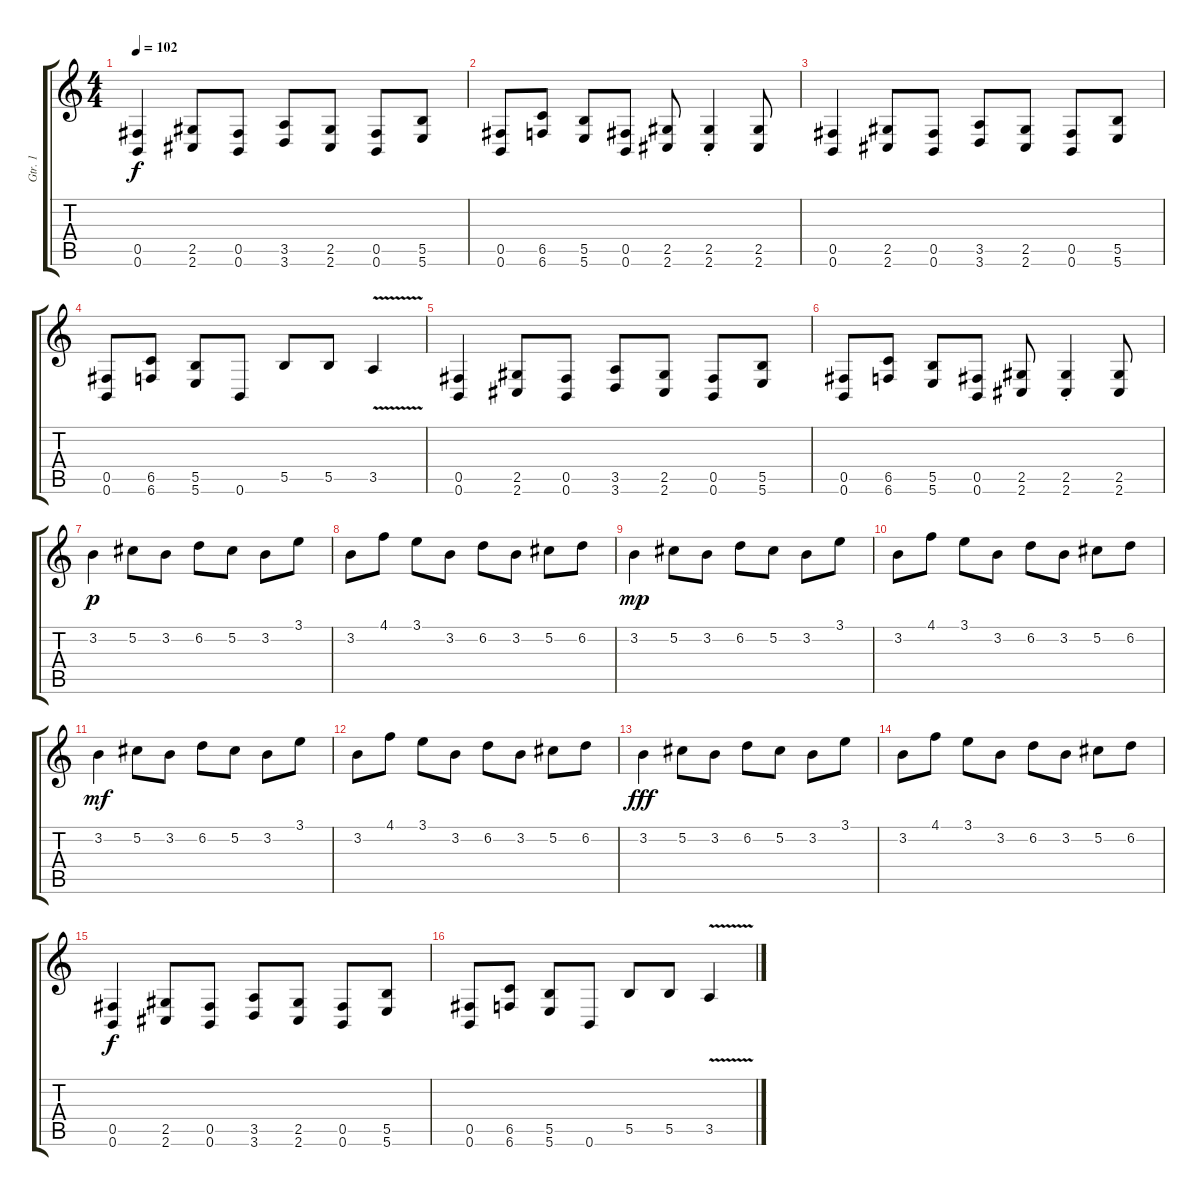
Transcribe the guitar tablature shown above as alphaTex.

\track ("Gtr. 1" "Gtr. 1") {instrument distortionguitar}
\staff {score tabs}
\tuning (Db4 Ab3 E3 B2 Gb2 B1) {hide}
\ts (4 4)
\tempo 102
\clef g2
\ks c
(0.5 0.6).4{dy f} (2.5 2.6).8 (0.5 0.6).8 (3.5 3.6).8 (2.5 2.6).8 (0.5 0.6).8 (5.5 5.6).8 |
(0.5 0.6).8 (6.5 6.6).8 (5.5 5.6).8 (0.5 0.6).8 (2.5 2.6).8 (2.5{st} 2.6{st}).4 (2.5 2.6).8 |
(0.5 0.6).4 (2.5 2.6).8 (0.5 0.6).8 (3.5 3.6).8 (2.5 2.6).8 (0.5 0.6).8 (5.5 5.6).8 |
(0.5 0.6).8 (6.5 6.6).8 (5.5 5.6).8 0.6.8 5.5.8 5.5.8 3.5{v}.4 |
(0.5 0.6).4 (2.5 2.6).8 (0.5 0.6).8 (3.5 3.6).8 (2.5 2.6).8 (0.5 0.6).8 (5.5 5.6).8 |
(0.5 0.6).8 (6.5 6.6).8 (5.5 5.6).8 (0.5 0.6).8 (2.5 2.6).8 (2.5{st} 2.6{st}).4 (2.5 2.6).8 |
3.2.4{dy p} 5.2.8 3.2.8 6.2.8 5.2.8 3.2.8 3.1.8 |
3.2.8 4.1.8 3.1.8 3.2.8 6.2.8 3.2.8 5.2.8 6.2.8 |
3.2.4{dy mp} 5.2.8 3.2.8 6.2.8 5.2.8 3.2.8 3.1.8 |
3.2.8 4.1.8 3.1.8 3.2.8 6.2.8 3.2.8 5.2.8 6.2.8 |
3.2.4{dy mf} 5.2.8 3.2.8 6.2.8 5.2.8 3.2.8 3.1.8 |
3.2.8 4.1.8 3.1.8 3.2.8 6.2.8 3.2.8 5.2.8 6.2.8 |
3.2.4{dy fff} 5.2.8 3.2.8 6.2.8 5.2.8 3.2.8 3.1.8 |
3.2.8 4.1.8 3.1.8 3.2.8 6.2.8 3.2.8 5.2.8 6.2.8 |
(0.5 0.6).4{dy f} (2.5 2.6).8 (0.5 0.6).8 (3.5 3.6).8 (2.5 2.6).8 (0.5 0.6).8 (5.5 5.6).8 |
(0.5 0.6).8 (6.5 6.6).8 (5.5 5.6).8 0.6.8 5.5.8 5.5.8 3.5{v}.4
